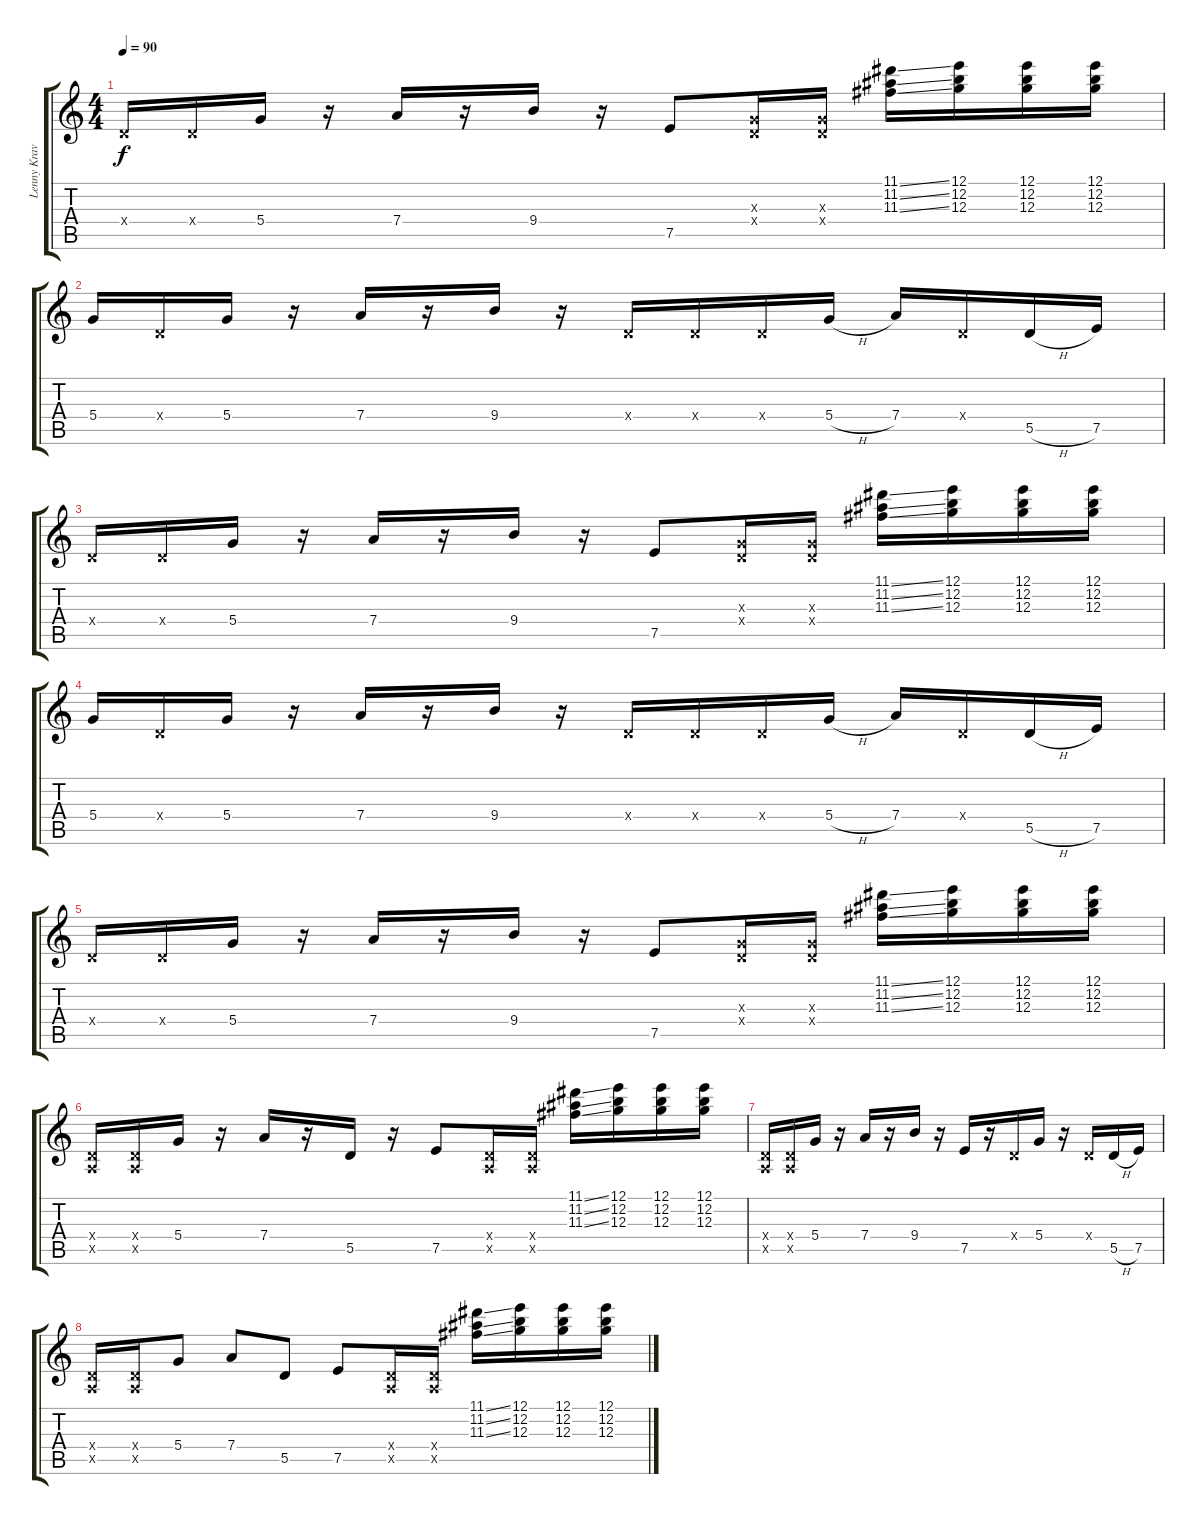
\track ("Lenny Kravitz" "Lenny Krav") {instrument overdrivenguitar}
\staff {score tabs}
\tuning (E4 B3 G3 D3 A2 E2) {hide}
\ts (4 4)
\tempo 90
\clef g2
\ks c
0.4{x}.16{dy f} 0.4{x}.16 5.4.16 r.16 7.4.16 r.16 9.4.16 r.16 7.5.8 (0.3{x} 0.4{x}).16 (0.3{x} 0.4{x}).16 (11.1{ss} 11.2{ss} 11.3{ss}).16 (12.1 12.2 12.3).16 (12.1 12.2 12.3).16 (12.1 12.2 12.3).16 |
5.4.16 0.4{x}.16 5.4.16 r.16 7.4.16 r.16 9.4.16 r.16 0.4{x}.16 0.4{x}.16 0.4{x}.16 5.4{h}.16 7.4.16 0.4{x}.16 5.5{h}.16 7.5.16 |
0.4{x}.16 0.4{x}.16 5.4.16 r.16 7.4.16 r.16 9.4.16 r.16 7.5.8 (0.3{x} 0.4{x}).16 (0.3{x} 0.4{x}).16 (11.1{ss} 11.2{ss} 11.3{ss}).16 (12.1 12.2 12.3).16 (12.1 12.2 12.3).16 (12.1 12.2 12.3).16 |
5.4.16 0.4{x}.16 5.4.16 r.16 7.4.16 r.16 9.4.16 r.16 0.4{x}.16 0.4{x}.16 0.4{x}.16 5.4{h}.16 7.4.16 0.4{x}.16 5.5{h}.16 7.5.16 |
0.4{x}.16 0.4{x}.16 5.4.16 r.16 7.4.16 r.16 9.4.16 r.16 7.5.8 (0.3{x} 0.4{x}).16 (0.3{x} 0.4{x}).16 (11.1{ss} 11.2{ss} 11.3{ss}).16 (12.1 12.2 12.3).16 (12.1 12.2 12.3).16 (12.1 12.2 12.3).16 |
(0.4{x} 0.5{x}).16 (0.4{x} 0.5{x}).16 5.4.16 r.16 7.4.16 r.16 5.5.16 r.16 7.5.8 (0.4{x} 0.5{x}).16 (0.4{x} 0.5{x}).16 (11.1{ss} 11.2{ss} 11.3{ss}).16 (12.1 12.2 12.3).16 (12.1 12.2 12.3).16 (12.1 12.2 12.3).16 |
(0.4{x} 0.5{x}).16 (0.4{x} 0.5{x}).16 5.4.16 r.16 7.4.16 r.16 9.4.16 r.16 7.5.16 r.16 0.4{x}.16 5.4.16 r.16 0.4{x}.16 5.5{h}.16 7.5.16 |
(0.4{x} 0.5{x}).16 (0.4{x} 0.5{x}).16 5.4.8 7.4.8 5.5.8 7.5.8 (0.4{x} 0.5{x}).16 (0.4{x} 0.5{x}).16 (11.1{ss} 11.2{ss} 11.3{ss}).16 (12.1 12.2 12.3).16 (12.1 12.2 12.3).16 (12.1 12.2 12.3).16
